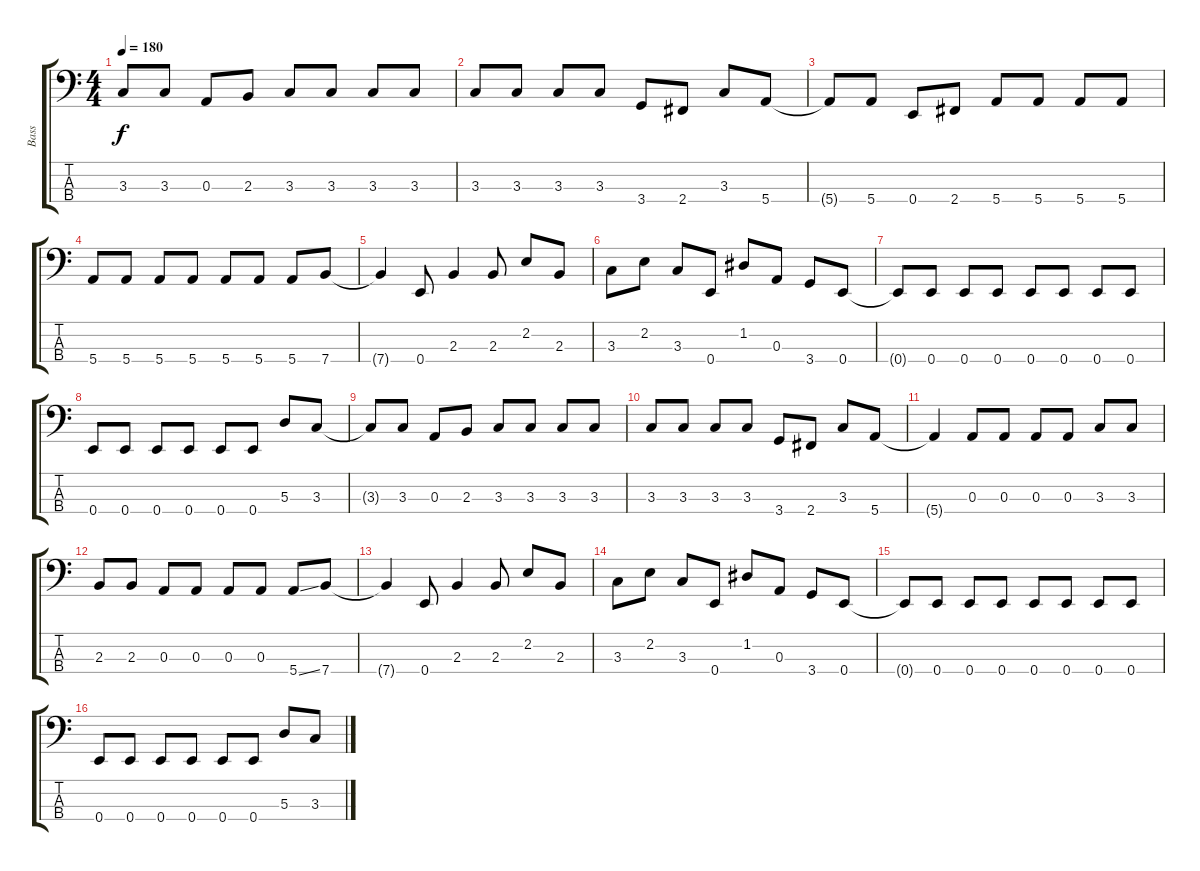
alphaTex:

\track ("Bass" "Bass") {instrument electricbasspick}
\staff {score tabs}
\tuning (G2 D2 A1 E1) {hide}
\ts (4 4)
\tempo 180
\clef f4
\ks c
3.3{t}.8{dy f} 3.3.8 0.3.8 2.3.8 3.3.8 3.3.8 3.3.8 3.3.8 |
3.3.8 3.3.8 3.3.8 3.3.8 3.4.8 2.4.8 3.3.8 5.4.8 |
5.4{t}.8 5.4.8 0.4.8 2.4.8 5.4.8 5.4.8 5.4.8 5.4.8 |
5.4.8 5.4.8 5.4.8 5.4.8 5.4.8 5.4.8 5.4.8 7.4.8 |
7.4{t}.4 0.4.8 2.3.4 2.3.8 2.2.8 2.3.8 |
3.3.8 2.2.8 3.3.8 0.4.8 1.2.8 0.3.8 3.4.8 0.4.8 |
0.4{t}.8 0.4.8 0.4.8 0.4.8 0.4.8 0.4.8 0.4.8 0.4.8 |
0.4.8 0.4.8 0.4.8 0.4.8 0.4.8 0.4.8 5.3.8 3.3.8 |
3.3{t}.8 3.3.8 0.3.8 2.3.8 3.3.8 3.3.8 3.3.8 3.3.8 |
3.3.8 3.3.8 3.3.8 3.3.8 3.4.8 2.4.8 3.3.8 5.4.8 |
5.4{t}.4 0.3.8 0.3.8 0.3.8 0.3.8 3.3.8 3.3.8 |
2.3.8 2.3.8 0.3.8 0.3.8 0.3.8 0.3.8 5.4{ss}.8 7.4.8 |
7.4{t}.4 0.4.8 2.3.4 2.3.8 2.2.8 2.3.8 |
3.3.8 2.2.8 3.3.8 0.4.8 1.2.8 0.3.8 3.4.8 0.4.8 |
0.4{t}.8 0.4.8 0.4.8 0.4.8 0.4.8 0.4.8 0.4.8 0.4.8 |
0.4.8 0.4.8 0.4.8 0.4.8 0.4.8 0.4.8 5.3.8 3.3.8
